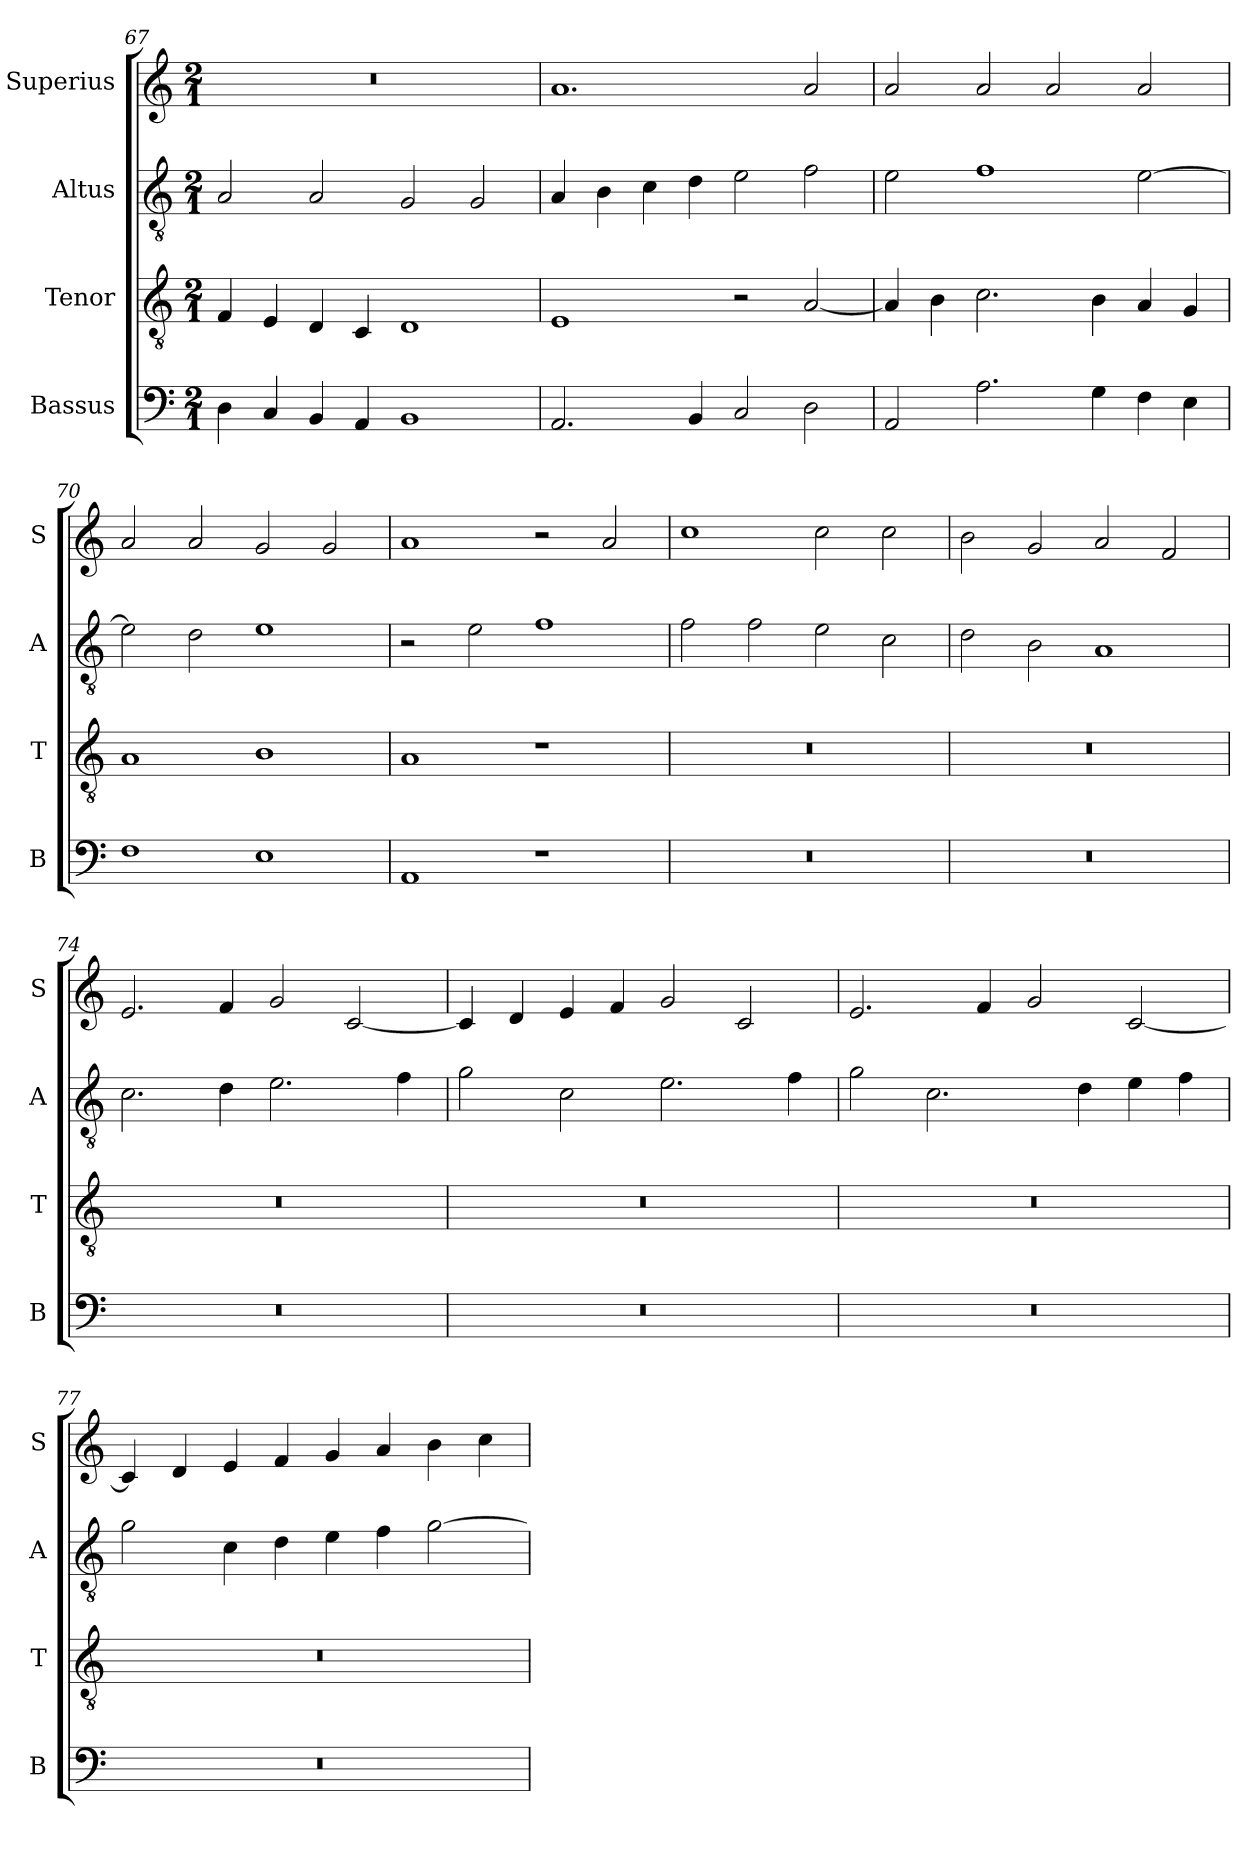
**kern	**kern	**kern	**kern
*part4	*part3	*part2	*part1
*staff4	*staff3	*staff2	*staff1
*I"Bassus	*I"Tenor	*I"Altus	*I"Superius
*I'B	*I'T	*I'A	*I'S
*clefF4	*clefGv2	*clefGv2	*clefG2
*k[]	*k[]	*k[]	*k[]
*M2/1	*M2/1	*M2/1	*M2/1
=67	=67	=67	=67
4D\	4F/	2A/	0r
4C/	4E/	.	.
4BB/	4D/	2A/	.
4AA/	4C/	.	.
1BB	1D	2G/	.
.	.	2G/	.
=68	=68	=68	=68
2.AA/	1E	4A/	1.a
.	.	4B\	.
.	.	4c\	.
4BB/	.	4d\	.
2C/	2r	2e\	.
2D\	[2A/	2f\	2a/
=69	=69	=69	=69
2AA/	4A/]	2e\	2a/
.	4B\	.	.
2.A\	2.c\	1f	2a/
.	.	.	2a/
4G\	4B\	.	.
4F\	4A/	[2e\	2a/
4E\	4G/	.	.
=70	=70	=70	=70
1F	1A	2e\]	2a/
.	.	2d\	2a/
1E	1B	1e	2g/
.	.	.	2g/
=71	=71	=71	=71
1AA	1A	2r	1a
.	.	2e\	.
1r	1r	1f	2r
.	.	.	2a/
=72	=72	=72	=72
0r	0r	2f\	1cc
.	.	2f\	.
.	.	2e\	2cc\
.	.	2c\	2cc\
=73	=73	=73	=73
0r	0r	2d\	2b\
.	.	2B\	2g/
.	.	1A	2a/
.	.	.	2f/
=74	=74	=74	=74
0r	0r	2.c\	2.e/
.	.	4d\	4f/
.	.	2.e\	2g/
.	.	.	[2c/
.	.	4f\	.
=75	=75	=75	=75
0r	0r	2g\	4c/]
.	.	.	4d/
.	.	2c\	4e/
.	.	.	4f/
.	.	2.e\	2g/
.	.	.	2c/
.	.	4f\	.
=76	=76	=76	=76
0r	0r	2g\	2.e/
.	.	2.c\	.
.	.	.	4f/
.	.	.	2g/
.	.	4d\	.
.	.	4e\	[2c/
.	.	4f\	.
=77	=77	=77	=77
0r	0r	2g\	4c/]
.	.	.	4d/
.	.	4c\	4e/
.	.	4d\	4f/
.	.	4e\	4g/
.	.	4f\	4a/
.	.	[2g\	4b\
.	.	.	4cc\
=	=	=	=
*-	*-	*-	*-
